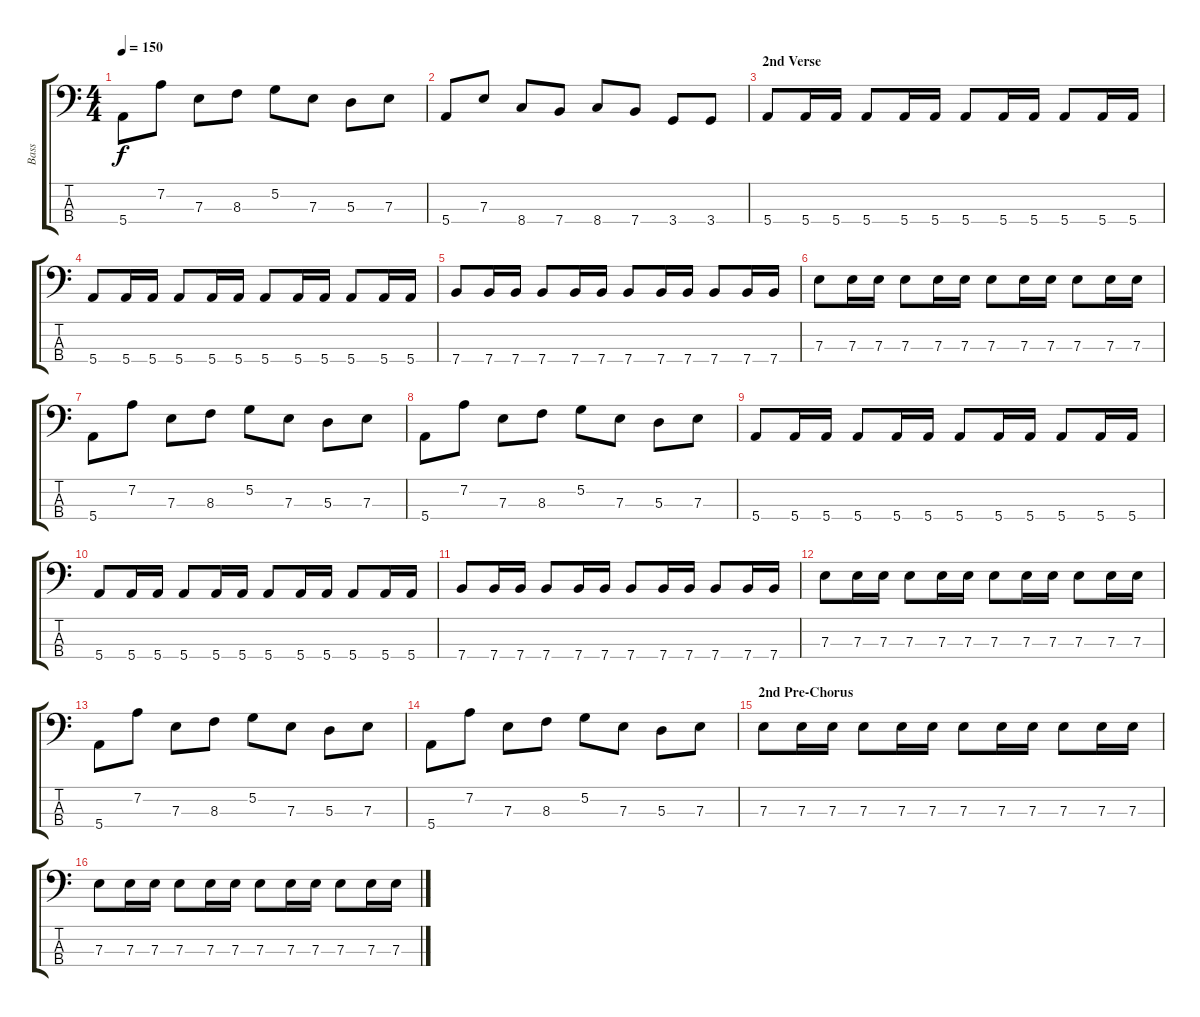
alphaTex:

\track ("Bass" "Bass") {instrument electricbasspick}
\staff {score tabs}
\tuning (G2 D2 A1 E1) {hide}
\ts (4 4)
\tempo 150
\clef f4
\ks c
5.4.8{dy f} 7.2.8 7.3.8 8.3.8 5.2.8 7.3.8 5.3.8 7.3.8 |
5.4.8 7.3.8 8.4.8 7.4.8 8.4.8 7.4.8 3.4.8 3.4.8 |
\section ("" "2nd Verse")
5.4.8 5.4.16 5.4.16 5.4.8 5.4.16 5.4.16 5.4.8 5.4.16 5.4.16 5.4.8 5.4.16 5.4.16 |
5.4.8 5.4.16 5.4.16 5.4.8 5.4.16 5.4.16 5.4.8 5.4.16 5.4.16 5.4.8 5.4.16 5.4.16 |
7.4.8 7.4.16 7.4.16 7.4.8 7.4.16 7.4.16 7.4.8 7.4.16 7.4.16 7.4.8 7.4.16 7.4.16 |
7.3.8 7.3.16 7.3.16 7.3.8 7.3.16 7.3.16 7.3.8 7.3.16 7.3.16 7.3.8 7.3.16 7.3.16 |
5.4.8 7.2.8 7.3.8 8.3.8 5.2.8 7.3.8 5.3.8 7.3.8 |
5.4.8 7.2.8 7.3.8 8.3.8 5.2.8 7.3.8 5.3.8 7.3.8 |
5.4.8 5.4.16 5.4.16 5.4.8 5.4.16 5.4.16 5.4.8 5.4.16 5.4.16 5.4.8 5.4.16 5.4.16 |
5.4.8 5.4.16 5.4.16 5.4.8 5.4.16 5.4.16 5.4.8 5.4.16 5.4.16 5.4.8 5.4.16 5.4.16 |
7.4.8 7.4.16 7.4.16 7.4.8 7.4.16 7.4.16 7.4.8 7.4.16 7.4.16 7.4.8 7.4.16 7.4.16 |
7.3.8 7.3.16 7.3.16 7.3.8 7.3.16 7.3.16 7.3.8 7.3.16 7.3.16 7.3.8 7.3.16 7.3.16 |
5.4.8 7.2.8 7.3.8 8.3.8 5.2.8 7.3.8 5.3.8 7.3.8 |
5.4.8 7.2.8 7.3.8 8.3.8 5.2.8 7.3.8 5.3.8 7.3.8 |
\section ("" "2nd Pre-Chorus")
7.3.8 7.3.16 7.3.16 7.3.8 7.3.16 7.3.16 7.3.8 7.3.16 7.3.16 7.3.8 7.3.16 7.3.16 |
7.3.8 7.3.16 7.3.16 7.3.8 7.3.16 7.3.16 7.3.8 7.3.16 7.3.16 7.3.8 7.3.16 7.3.16
